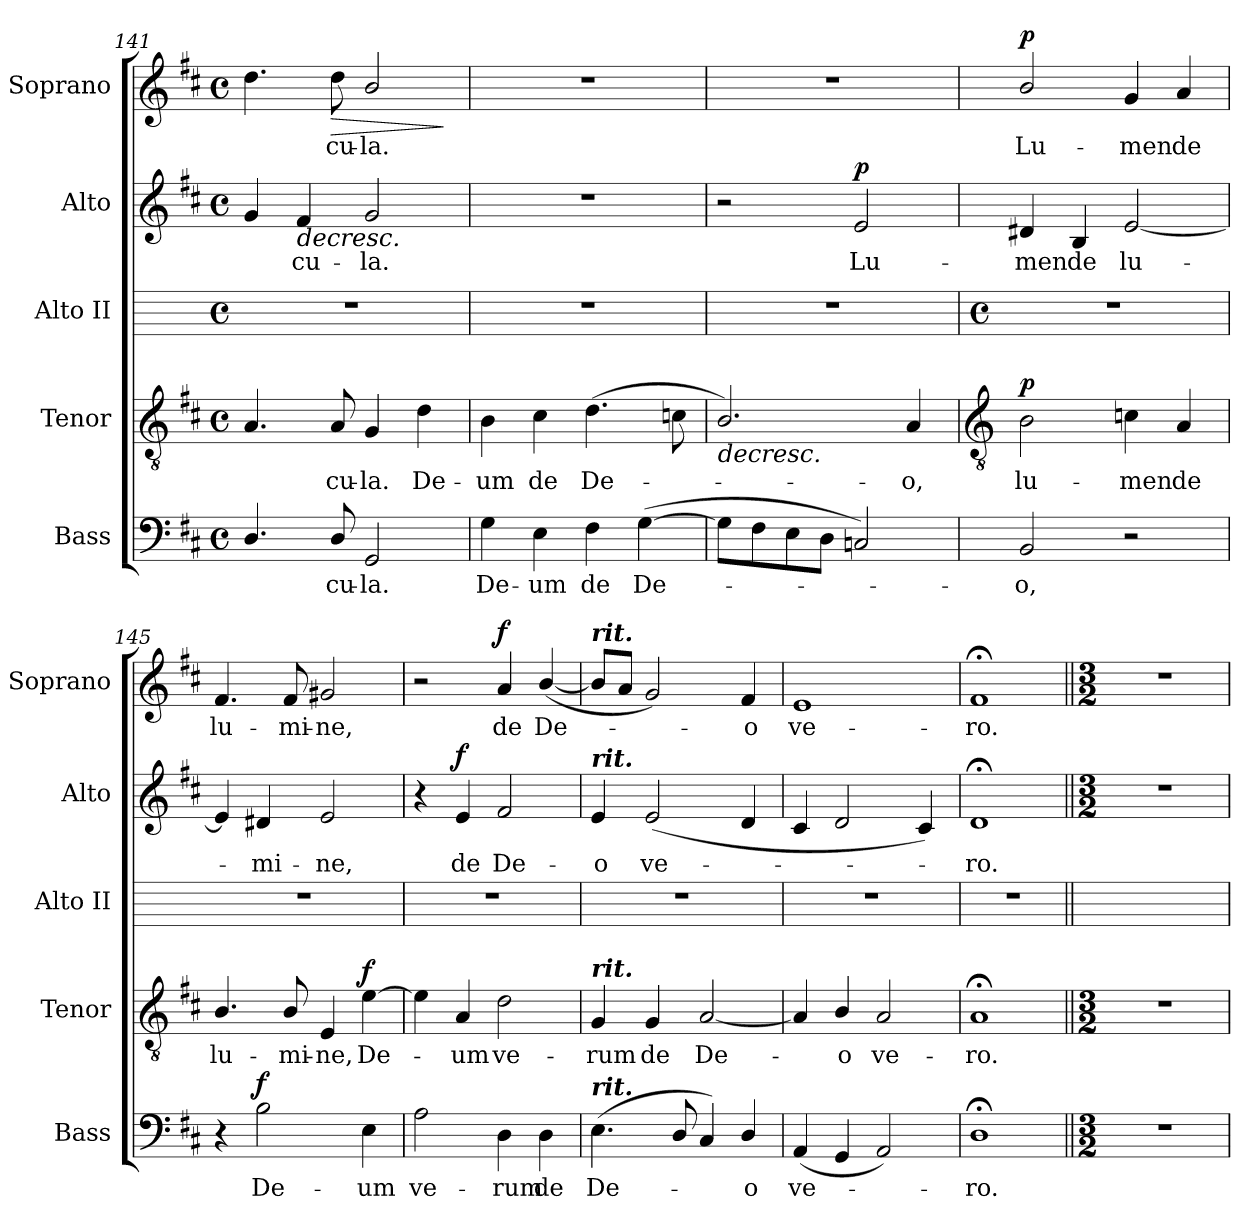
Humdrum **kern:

**kern	**text	**dynam	**kern	**text	**dynam	**kern	**kern	**text	**dynam	**kern	**text	**dynam
*part5	*part5	*part5	*part4	*part4	*part4	*part3	*part2	*part2	*part2	*part1	*part1	*part1
*staff5	*staff5	*staff5	*staff4	*staff4	*staff4	*staff3	*staff2	*staff2	*staff2	*staff1	*staff1	*staff1
*I"Bass	*	*	*I"Tenor	*	*	*I"Alto II	*I"Alto	*	*	*I"Soprano	*	*
*I'Bass	*	*	*I'Tenor	*	*	*I'Alto II	*I'Alto	*	*	*I'Soprano	*	*
*clefF4	*	*	*clefGv2	*	*	*	*clefG2	*	*	*clefG2	*	*
*k[f#c#]	*	*	*k[f#c#]	*	*	*	*k[f#c#]	*	*	*k[f#c#]	*	*
*D:	*	*	*D:	*	*	*	*D:	*	*	*D:	*	*
*M4/4	*	*	*M4/4	*	*	*M4/4	*M4/4	*	*	*M4/4	*	*
*met(c)	*	*	*met(c)	*	*	*met(c)	*met(c)	*	*	*met(c)	*	*
=141	=141	=141	=141	=141	=141	=141	=141	=141	=141	=141	=141	=141
4.D/	.	.	4.A	.	.	1r	4g	.	.	4.dd	.	.
!	!	!	!	!	!	!	!	!LO:LY:b	!LO:HP:b	!	!	!
.	.	.	.	.	.	.	4f#	cu-	>	.	.	.
!	!LO:LY:b	!	!	!LO:LY:b	!	!	!	!	!	!	!LO:LY:b	!LO:HP:b
8D/	cu-	.	8A	cu-	.	.	.	.	.	8dd	cu-	>
!	!LO:LY:b	!	!	!LO:LY:b	!	!	!	!LO:LY:b	!	!	!LO:LY:b	!
2GG	-la.	.	4G	-la.	.	.	2g	-la.	.	2b/	-la.	.
!	!	!	!	!LO:LY:b	!	!	!	!	!	!	!	!
.	.	.	4d	De-	.	.	.	.	.	.	.	.
.	.	.	.	.	.	.	.	.	.	.	.	]
=142	=142	=142	=142	=142	=142	=142	=142	=142	=142	=142	=142	=142
!	!LO:LY:b	!	!	!LO:LY:b	!	!	!	!	!	!	!	!
4G	De-	.	4B	-um	.	1r	1r	.	.	1r	.	.
!	!LO:LY:b	!	!	!LO:LY:b	!	!	!	!	!	!	!	!
4E	-um	.	4c#	de	.	.	.	.	.	.	.	.
!	!LO:LY:b	!	!	!LO:LY:b	!	!	!	!	!	!	!	!
4F#	de	.	(>4.d	De-	.	.	.	.	.	.	.	.
!	!LO:LY:b	!	!	!	!	!	!	!	!	!	!	!
(>[4G	De-	.	.	.	.	.	.	.	.	.	.	.
.	.	.	8cn	.	.	.	.	.	.	.	.	.
=143	=143	=143	=143	=143	=143	=143	=143	=143	=143	=143	=143	=143
!	!	!	!	!	!LO:HP:b	!	!	!	!	!	!	!
8GL]	.	.	2.B/)	.	>	1r	2r	.	.	1r	.	.
8F#	.	.	.	.	.	.	.	.	.	.	.	.
8E	.	.	.	.	.	.	.	.	.	.	.	.
8DJ	.	.	.	.	.	.	.	.	.	.	.	.
!	!	!	!	!	!	!	!	!LO:LY:b	!LO:DY:b	!	!	!
2Cn)	.	.	.	.	.	.	2e	Lu-	p	.	.	.
!	!	!	!	!LO:LY:b	!	!	!	!	!	!	!	!
.	.	.	4A	o,	.	.	.	.	.	.	.	.
!!LO:LB:g=z
=144	=144	=144	=144	=144	=144	=144	=144	=144	=144	=144	=144	=144
*	*	*	*clefGv2	*	*	*	*	*	*	*	*	*
*	*	*	*	*	*	*M4/4	*	*	*	*	*	*
*	*	*	*	*	*	*met(c)	*	*	*	*	*	*
!	!LO:LY:b	!	!	!LO:LY:b	!LO:DY:b	!	!	!LO:LY:b	!	!	!LO:LY:b	!LO:DY:b
2BB	o,	.	2B	lu-	p	1r	4d#X	-men	.	2b/	Lu-	p
!	!	!	!	!	!	!	!	!LO:LY:b	!	!	!	!
.	.	.	.	.	.	.	4B	de	.	.	.	.
!	!	!	!	!LO:LY:b	!	!	!	!LO:LY:b	!	!	!LO:LY:b	!
2r	.	.	4cn	-men	.	.	[2e	lu-	.	4g	-men	.
!	!	!	!	!LO:LY:b	!	!	!	!	!	!	!LO:LY:b	!
.	.	.	4A	de	.	.	.	.	.	4a	de	.
=145	=145	=145	=145	=145	=145	=145	=145	=145	=145	=145	=145	=145
!	!	!	!	!LO:LY:b	!	!	!	!	!	!	!LO:LY:b	!
4r	.	.	4.B/	lu-	.	1r	4e]	.	.	4.f#	lu-	.
!	!LO:LY:b	!LO:DY:b	!	!	!	!	!	!LO:LY:b	!	!	!	!
2B	De-	f	.	.	.	.	4d#X	mi-	.	.	.	.
!	!	!	!	!LO:LY:b	!	!	!	!	!	!	!LO:LY:b	!
.	.	.	8B/	-mi-	.	.	.	.	.	8f#	-mi-	.
!	!	!	!	!LO:LY:b	!	!	!	!LO:LY:b	!	!	!LO:LY:b	!
.	.	.	4E	-ne,	.	.	2e	-ne,	.	2g#X	-ne,	.
!	!LO:LY:b	!	!	!LO:LY:b	!LO:DY:b	!	!	!	!	!	!	!
4E	-um	.	[4e	De-	f	.	.	.	.	.	.	.
=146	=146	=146	=146	=146	=146	=146	=146	=146	=146	=146	=146	=146
!	!LO:LY:b	!	!	!	!	!	!	!	!	!	!	!
2A	ve-	.	4e]	.	.	1r	4r	.	.	2r	.	.
!	!	!	!	!LO:LY:b	!	!	!	!LO:LY:b	!LO:DY:b	!	!	!
.	.	.	4A	um	.	.	4e	de	f	.	.	.
!	!LO:LY:b	!	!	!LO:LY:b	!	!	!	!LO:LY:b	!	!	!LO:LY:b	!LO:DY:b
4D	-rum	.	2d	ve-	.	.	2f#	De-	.	4a	de	f
!	!LO:LY:b	!	!	!	!	!	!	!	!	!	!LO:LY:b	!
4D	de	.	.	.	.	.	.	.	.	(<[4b/	De-	.
=147	=147	=147	=147	=147	=147	=147	=147	=147	=147	=147	=147	=147
!	!	!	!	!	!	!	!	!	!	!LO:TX:a:Bi:t=rit.	!	!
!	!	!	!	!	!	!	!LO:TX:a:Bi:t=rit.	!	!	!	!	!
!	!	!	!LO:TX:a:Bi:t=rit.	!	!	!	!	!	!	!	!	!
!LO:TX:a:Bi:t=rit.	!	!	!	!	!	!	!	!	!	!	!	!
!	!LO:LY:b	!	!	!LO:LY:b	!	!	!	!LO:LY:b	!	!	!	!
(<4.E	De-	.	4G	-rum	.	1r	4e	-o	.	8bL]	.	.
.	.	.	.	.	.	.	.	.	.	8aJ	.	.
!	!	!	!	!LO:LY:b	!	!	!	!LO:LY:b	!	!	!	!
.	.	.	4G	de	.	.	(<2e	ve-	.	2g)	.	.
8D/	.	.	.	.	.	.	.	.	.	.	.	.
!	!	!	!	!LO:LY:b	!	!	!	!	!	!	!	!
4C#)	.	.	[2A	De-	.	.	.	.	.	.	.	.
!	!LO:LY:b	!	!	!	!	!	!	!	!	!	!LO:LY:b	!
4D/	o	.	.	.	.	.	4d	.	.	4f#	o	.
=148	=148	=148	=148	=148	=148	=148	=148	=148	=148	=148	=148	=148
!	!LO:LY:b	!	!	!	!	!	!	!	!	!	!LO:LY:b	!
(<4AA	ve-	.	4A]	.	.	1r	4c#	.	.	1e	ve-	.
!	!	!	!	!LO:LY:b	!	!	!	!	!	!	!	!
4GG	.	.	4B/	o	.	.	2d	.	.	.	.	.
!	!	!	!	!LO:LY:b	!	!	!	!	!	!	!	!
2AA)	.	.	2A	ve-	.	.	.	.	.	.	.	.
.	.	.	.	.	.	.	4c#)	.	.	.	.	.
.	.	.	.	.	]	.	.	.	]	.	.	.
=149	=149	=149	=149	=149	=149	=149	=149	=149	=149	=149	=149	=149
!	!LO:LY:b	!	!	!LO:LY:b	!	!	!	!LO:LY:b	!	!	!LO:LY:b	!
1D;<	ro.	.	1A;<	-ro.	.	1r	1d;<	ro.	.	1f#;<	-ro.	.
=150||	=150||	=150||	=150||	=150||	=150||	=150||	=150||	=150||	=150||	=150||	=150||	=150||
*M3/2	*	*	*M3/2	*	*	*	*M3/2	*	*	*M3/2	*	*
1.r	.	.	1.r	.	.	1.ryy	1.r	.	.	1.r	.	.
=	=	=	=	=	=	=	=	=	=	=	=	=
*-	*-	*-	*-	*-	*-	*-	*-	*-	*-	*-	*-	*-
